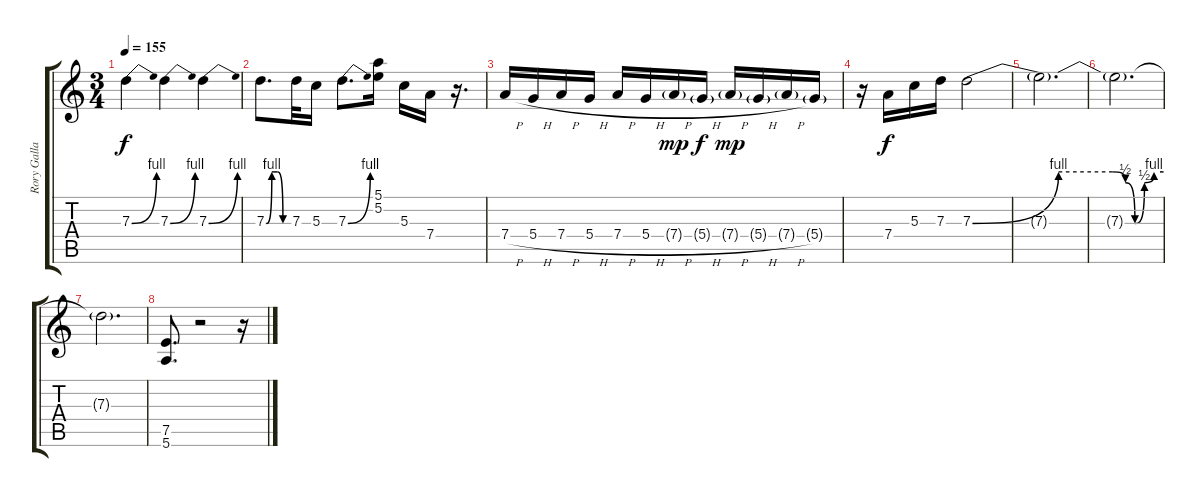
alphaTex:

\track ("Rory Gallagher (For Sound)" "Rory Galla") {instrument electricguitarclean}
\staff {score tabs}
\tuning (E4 B3 G3 D3 A2 E2) {hide}
\ts (3 4)
\tempo 155
\clef g2
\ks c
7.3{be (bend 0 0 60 4)}.4{dy f} 7.3{be (bend 0 0 60 4)}.4 7.3{be (bend 0 0 60 4)}.4 |
7.3{be (custom 0 0 15 4 30 4 45 0 60 0)}.8{d} 7.3.32 5.3.16 7.3{be (bend 0 0 60 4)}.8{d} (5.1 5.2).16 5.3.16 7.4.16 r.16{d} |
7.4{h}.16 5.4{h}.16 7.4{h}.16 5.4{h}.16 7.4{h}.16 5.4{h}.16 7.4{h g}.16{dy mp} 5.4{h g}.16{dy f} 7.4{h g}.16{dy mp} 5.4{h g}.16 7.4{h g}.16 5.4{g}.16 |
r.16 7.4.16{dy f} 5.3.16 7.3.16 7.3{be (custom 0 0 27 4 44 4 48 2 51 0 54 2 57 4 60 4)}.2 |
7.3{t}.2{d} |
7.3{t}.2{d} |
7.3{t}.2{d} |
(7.5 5.6).8{d} r.2 r.16
